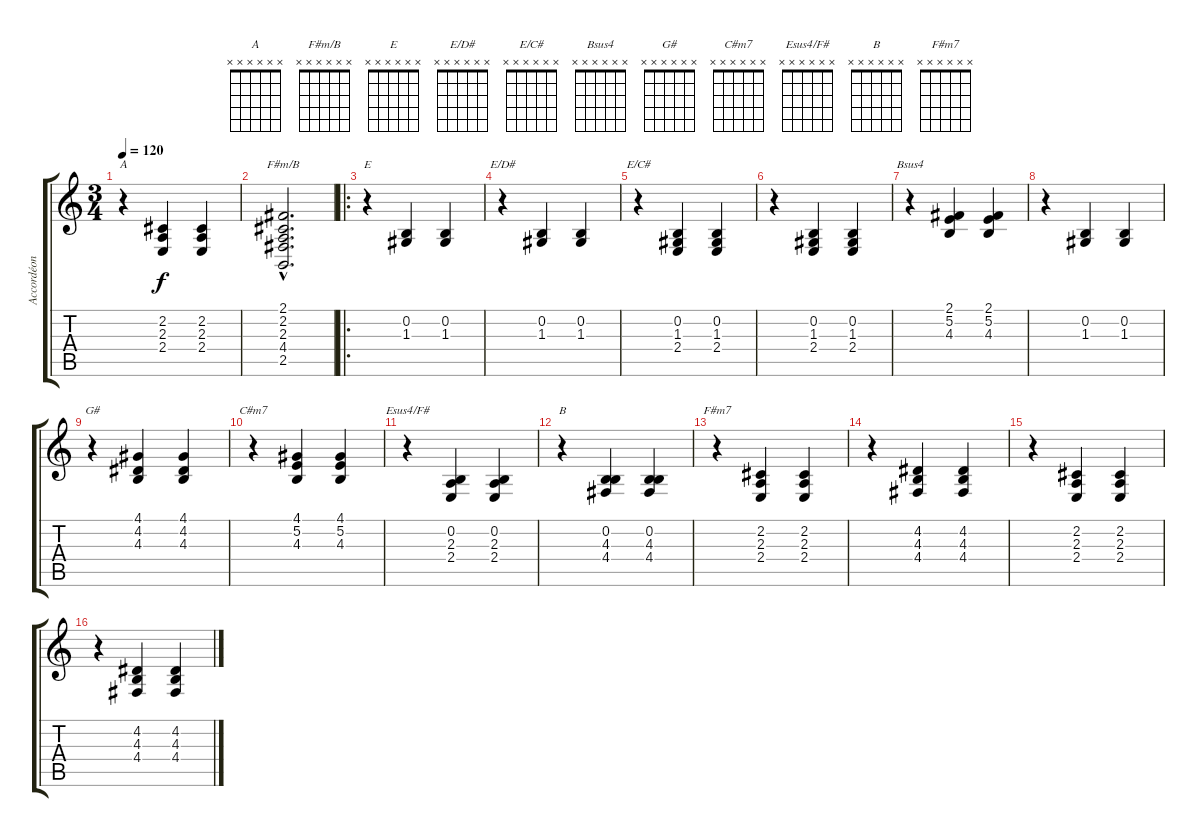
\track ("Accordéon" "Accordéon") {instrument tangoaccordion}
\staff {score tabs}
\tuning (E4 B3 G3 D3 A2 E2) {hide}
\chord ("A" x x x x x x) {firstfret 0}
\chord ("F#m/B" x x x x x x) {firstfret 0}
\chord ("E" x x x x x x) {firstfret 0}
\chord ("E/D#" x x x x x x) {firstfret 0}
\chord ("E/C#" x x x x x x) {firstfret 0}
\chord ("Bsus4" x x x x x x) {firstfret 0}
\chord ("G#" x x x x x x) {firstfret 0}
\chord ("C#m7" x x x x x x) {firstfret 0}
\chord ("Esus4/F#" x x x x x x) {firstfret 0}
\chord ("B" x x x x x x) {firstfret 0}
\chord ("F#m7" x x x x x x) {firstfret 0}
\ts (3 4)
\tempo 120
\clef g2
\ks c
r.4{ch "A" dy f} (2.2 2.3 2.4).4 (2.2 2.3 2.4).4 |
(2.1{hac} 2.2{hac} 2.3{hac} 4.4{hac} 2.5{hac}).2{d ch "F#m/B"} |
\ro
r.4{ch "E"} (0.2 1.3).4 (0.2 1.3).4 |
r.4{ch "E/D#"} (0.2 1.3).4 (0.2 1.3).4 |
r.4{ch "E/C#"} (0.2 1.3 2.4).4 (0.2 1.3 2.4).4 |
r.4 (0.2 1.3 2.4).4 (0.2 1.3 2.4).4 |
r.4{ch "Bsus4"} (2.1 5.2 4.3).4 (2.1 5.2 4.3).4 |
r.4 (0.2 1.3).4 (0.2 1.3).4 |
r.4{ch "G#"} (4.1 4.2 4.3).4 (4.1 4.2 4.3).4 |
r.4{ch "C#m7"} (4.1 5.2 4.3).4 (4.1 5.2 4.3).4 |
r.4{ch "Esus4/F#"} (0.2 2.3 2.4).4 (0.2 2.3 2.4).4 |
r.4{ch "B"} (0.2 4.3 4.4).4 (0.2 4.3 4.4).4 |
r.4{ch "F#m7"} (2.2 2.3 2.4).4 (2.2 2.3 2.4).4 |
r.4 (4.2 4.3 4.4).4 (4.2 4.3 4.4).4 |
r.4 (2.2 2.3 2.4).4 (2.2 2.3 2.4).4 |
r.4 (4.2 4.3 4.4).4 (4.2 4.3 4.4).4
